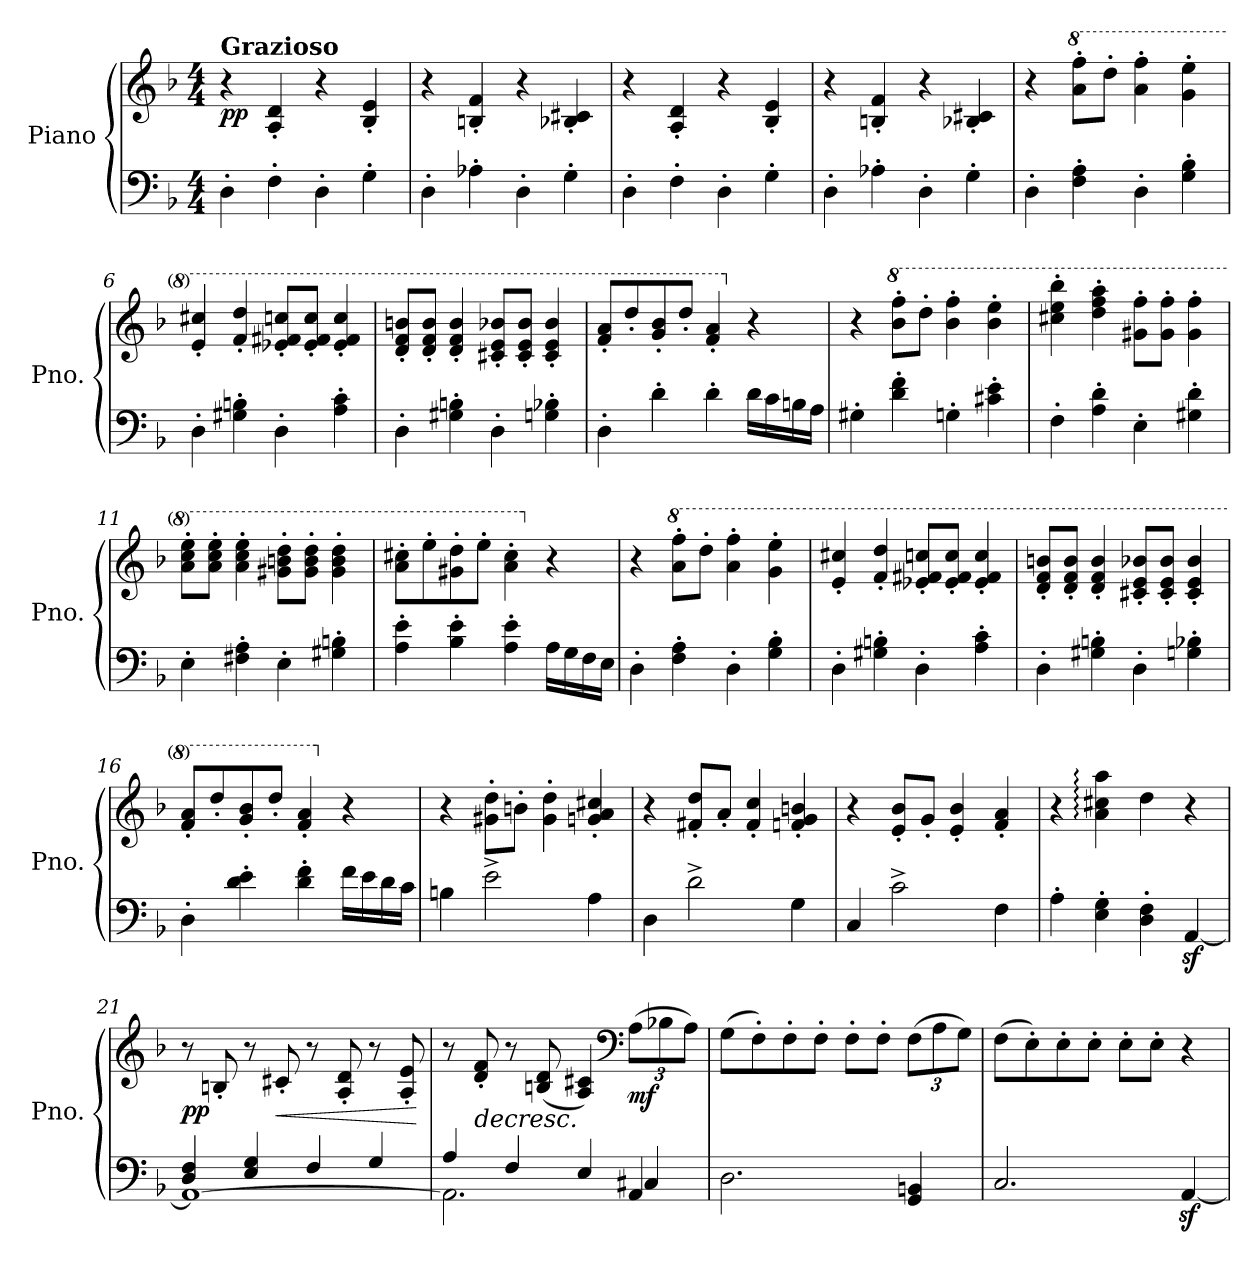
**kern	**kern	**dynam
*part1	*part1	*part1
*staff2	*staff1	*staff1/2
*I"Piano	*	*
*I'Pno.	*	*
*clefF4	*clefG2	*
*k[b-]	*k[b-]	*
*M4/4	*M4/4	*
=1	=1	=1
!	!LO:TX:a:B:t=Grazioso	!
!	!	!LO:DY:b
4D'\	4r	pp
4F'\	4A/' 4d/'	.
4D'\	4r	.
4G'\	4B-/' 4e/'	.
=2	=2	=2
4D'\	4r	.
4A-X'\	4Bn/' 4f/'	.
4D'\	4r	.
4G'\	4B-X/' 4c#X/'	.
=3	=3	=3
4D'\	4r	.
4F'\	4A/' 4d/'	.
4D'\	4r	.
4G'\	4B-/' 4e/'	.
=4	=4	=4
4D'\	4r	.
4A-X'\	4Bn/' 4f/'	.
4D'\	4r	.
4G'\	4B-X/' 4c#X/'	.
=5	=5	=5
4D'\	4r	.
*	*8va	*
4F\' 4A\'	8aa\' 8fff\'L	.
.	8ddd'\J	.
4D'\	4aa\' 4fff\'	.
4G\' 4B-\'	4gg\' 4eee\'	.
=6	=6	=6
4D'\	4ee/' 4ccc#X/'	.
4G#X\' 4Bn\'	4ff/' 4ddd/'	.
4D'\	8ee-X/' 8ff#X/' 8cccn/'L	.
.	8ee-/' 8ff#/' 8ccc/'J	.
4A\' 4c\'	4ee-/' 4ff#/' 4ccc/'	.
!!LO:LB:g=z
=7	=7	=7
4D'\	8dd/' 8ff/' 8bbn/'L	.
.	8dd/' 8ff/' 8bb/'J	.
4G#X\' 4Bn\'	4dd/' 4ff/' 4bb/'	.
4D'\	8cc#X/' 8ee/' 8bb-X/'L	.
.	8cc#/' 8ee/' 8bb-/'J	.
4Gn\' 4B-X\'	4cc#/' 4ee/' 4bb-/'	.
=8	=8	=8
4D'\	8ff/' 8aa/'L	.
.	8ddd'/	.
4d'\	8gg/' 8bb-/'	.
.	8ddd'/J	.
4d'\	4ff/' 4aa/'	.
*	*X8va	*
16d\LL	4r	.
16c\	.	.
16Bn\	.	.
16A\JJ	.	.
=9	=9	=9
4G#X'\	4r	.
*	*8va	*
4d\' 4f\'	8bb-\' 8fff\'L	.
.	8ddd'\J	.
4Gn'\	4bb-\' 4fff\'	.
4c#X\' 4e\'	4bb-\' 4eee\'	.
=10	=10	=10
4F'\	4ccc#X\' 4eee\' 4bbb-\'	.
4A\' 4d\'	4ddd\' 4fff\' 4aaa\'	.
4E'\	8gg#X\' 8fff\'L	.
.	8gg#\' 8fff\'J	.
4G#X\' 4d\'	4gg#\' 4fff\'	.
=11	=11	=11
4E'\	8aa\' 8ccc\' 8eee\'L	.
.	8aa\' 8ccc\' 8eee\'J	.
4F#X\' 4A\'	4aa\' 4ccc\' 4eee\'	.
4E'\	8gg#X\' 8bbn\' 8ddd\'L	.
.	8gg#\' 8bb\' 8ddd\'J	.
4G#X\' 4Bn\'	4gg#\' 4bb\' 4ddd\'	.
!!LO:LB:g=z
=12	=12	=12
4A\' 4e\'	8aa\' 8ccc#X\'L	.
.	8eee'\	.
4B-\' 4e\'	8gg#X\' 8ddd\'	.
.	8eee'\J	.
4A\' 4e\'	4aa\' 4ccc#\'	.
*	*X8va	*
16A\LL	4r	.
16G\	.	.
16F\	.	.
16E\JJ	.	.
=13	=13	=13
4D'\	4r	.
*	*8va	*
4F\' 4A\'	8aa\' 8fff\'L	.
.	8ddd'\J	.
4D'\	4aa\' 4fff\'	.
4G\' 4B-\'	4gg\' 4eee\'	.
=14	=14	=14
4D'\	4ee/' 4ccc#X/'	.
4G#X\' 4Bn\'	4ff/' 4ddd/'	.
4D'\	8ee-X/' 8ff#X/' 8cccn/'L	.
.	8ee-/' 8ff#/' 8ccc/'J	.
4A\' 4c\'	4ee-/' 4ff#/' 4ccc/'	.
=15	=15	=15
4D'\	8dd/' 8ff/' 8bbn/'L	.
.	8dd/' 8ff/' 8bb/'J	.
4G#X\' 4Bn\'	4dd/' 4ff/' 4bb/'	.
4D'\	8cc#X/' 8ee/' 8bb-X/'L	.
.	8cc#/' 8ee/' 8bb-/'J	.
4Gn\' 4B-X\'	4cc#/' 4ee/' 4bb-/'	.
!!LO:LB:g=z
=16	=16	=16
4D'\	8ff/' 8aa/'L	.
.	8ddd'/	.
4d\' 4e\'	8gg/' 8bb-/'	.
.	8ddd'/J	.
4d\' 4f\'	4ff/' 4aa/'	.
*	*X8va	*
16f\LL	4r	.
16e\	.	.
16d\	.	.
16c\JJ	.	.
=17	=17	=17
4Bn\	4r	.
2e^\	8g#X\' 8dd\'L	.
.	8bn'\J	.
.	4g#\' 4dd\'	.
4A\	4gn/' 4a/' 4cc#X/'	.
=18	=18	=18
4D\	4r	.
2d^\	8f#X/' 8dd/'L	.
.	8a'/J	.
.	4f#/' 4cc/'	.
4G\	4fn/' 4g/' 4bn/'	.
=19	=19	=19
4C/	4r	.
2c^\	8e/' 8b-/'L	.
.	8g'/J	.
.	4e/' 4b-/'	.
4F\	4f/' 4a/'	.
=20	=20	=20
4A'\	4r	.
4E\' 4G\'	4a\: 4cc#X\: 4aa\:	.
4D\' 4F\'	4dd\	.
[4AAz</	4r	.
!!LO:LB:g=z
=21	=21	=21
*^	*	*
!	!	!	!LO:DY:b
1AA_	4D/ 4F/	8r	pp
.	.	8Bn'/	.
.	4E/ 4G/	8r	.
!	!	!	!LO:HP:b
.	.	8c#X'/	<
.	4F/	8r	.
.	.	8A/' 8d/'	.
.	4G/	8r	.
.	.	8A/' 8e/'	.
*v	*v	*	*
.	.	[
=22	=22	=22
*^	*	*
2.AA\]	4A/	8r	.
!	!	!	!LO:HP:b
.	.	8d/' 8f/'	>
.	4F/	8r	.
.	.	(8Bn/ 8d/	.
.	4E/	4A/ 4c#X/)	.
*	*	*clefF4	*
*	*	*Xbrackettup	*
!	!	!	!LO:DY:b
4AA/	4C#X/	(12A\L	mf
.	.	12B-X\	.
.	.	12A\J)	.
*v	*v	*	*
.	.	]
=23	=23	=23
2.D\	(8G\L	.
.	8F'\)	.
.	8F'\	.
.	8F'\J	.
.	8F'\L	.
.	8F'\J	.
4GG/ 4BBn/	(12F\L	.
.	12A\	.
.	12G\J)	.
=24	=24	=24
2.C/	(8F\L	.
.	8E'\)	.
.	8E'\	.
.	8E'\J	.
.	8E'\L	.
.	8E'\J	.
[4AAz</	4r	.
=	=	=
*-	*-	*-
